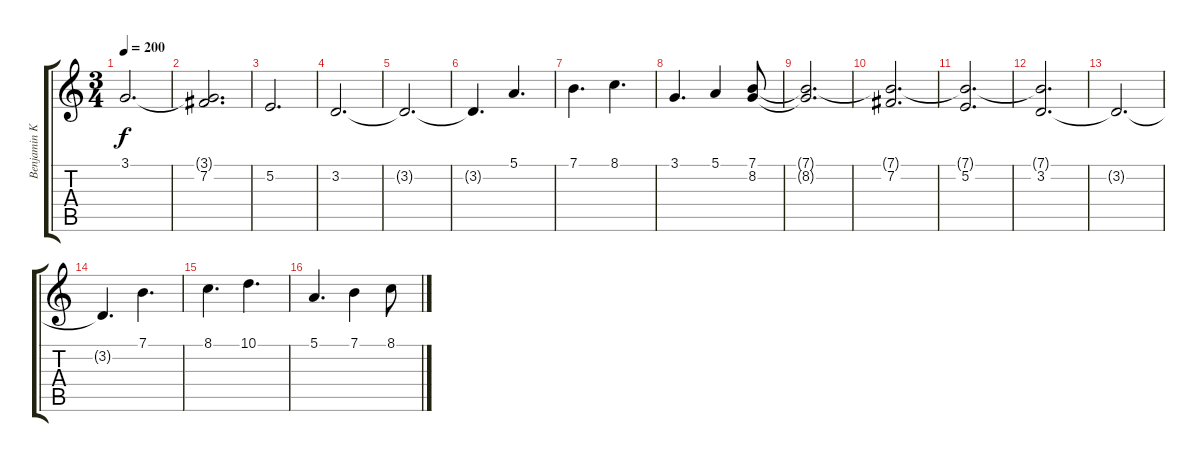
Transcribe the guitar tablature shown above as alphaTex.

\track ("Benjamin Kowalewicz" "Benjamin K") {instrument electricgrandpiano}
\staff {score tabs}
\tuning (E4 B3 G3 D3 A2 E2) {hide}
\ts (3 4)
\tempo 200
\clef g2
\ks c
3.1{t}.2{d dy f} |
(3.1{t} 7.2).2{d} |
5.2.2{d} |
3.2.2{d} |
3.2{t}.2{d} |
3.2{t}.4{d} 5.1.4{d} |
7.1.4{d} 8.1.4{d} |
3.1.4{d} 5.1.4 (7.1 8.2).8 |
(7.1{t} 8.2{t}).2{d} |
(7.1{t} 7.2).2{d} |
(7.1{t} 5.2).2{d} |
(7.1{t} 3.2).2{d} |
3.2{t}.2{d} |
3.2{t}.4{d} 7.1.4{d} |
8.1.4{d} 10.1.4{d} |
5.1.4{d} 7.1.4 8.1.8
